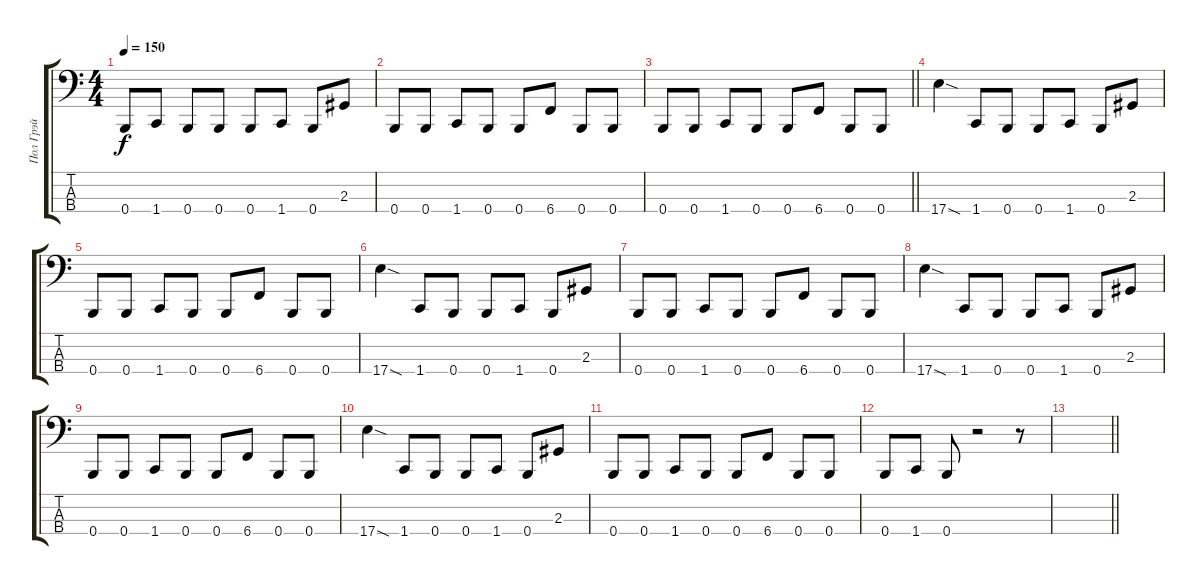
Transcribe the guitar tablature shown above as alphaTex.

\track ("Пол Грэй" "Пол Грэй") {instrument electricbasspick}
\staff {score tabs}
\tuning (E2 B1 Gb1 B0) {hide}
\ts (4 4)
\tempo 150
\clef f4
\ks c
0.4.8{dy f} 1.4.8 0.4.8 0.4.8 0.4.8 1.4.8 0.4.8 2.3.8 |
0.4.8 0.4.8 1.4.8 0.4.8 0.4.8 6.4.8 0.4.8 0.4.8 |
\barLineRight lightlight
0.4.8 0.4.8 1.4.8 0.4.8 0.4.8 6.4.8 0.4.8 0.4.8 |
17.4{sod}.4 1.4.8 0.4.8 0.4.8 1.4.8 0.4.8 2.3.8 |
0.4.8 0.4.8 1.4.8 0.4.8 0.4.8 6.4.8 0.4.8 0.4.8 |
17.4{sod}.4 1.4.8 0.4.8 0.4.8 1.4.8 0.4.8 2.3.8 |
0.4.8 0.4.8 1.4.8 0.4.8 0.4.8 6.4.8 0.4.8 0.4.8 |
17.4{sod}.4 1.4.8 0.4.8 0.4.8 1.4.8 0.4.8 2.3.8 |
0.4.8 0.4.8 1.4.8 0.4.8 0.4.8 6.4.8 0.4.8 0.4.8 |
17.4{sod}.4 1.4.8 0.4.8 0.4.8 1.4.8 0.4.8 2.3.8 |
0.4.8 0.4.8 1.4.8 0.4.8 0.4.8 6.4.8 0.4.8 0.4.8 |
0.4.8 1.4.8 0.4.8 r.2 r.8 |
\barLineRight lightlight
